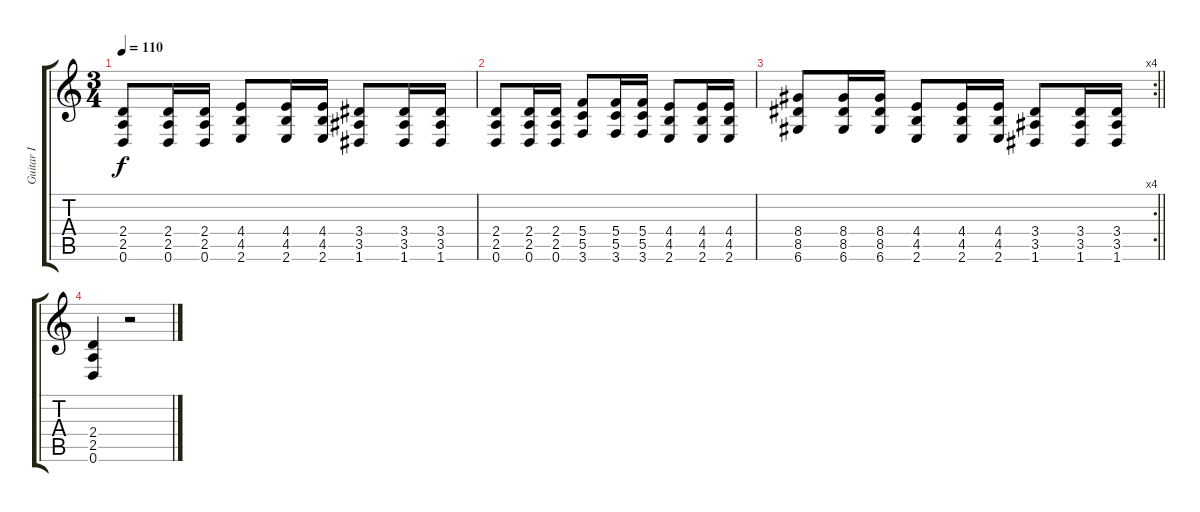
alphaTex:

\track ("Guitar I" "Guitar I") {instrument overdrivenguitar}
\staff {score tabs}
\tuning (D4 A3 F3 C3 G2 D2) {hide}
\ts (3 4)
\tempo 110
\clef g2
\ks c
(2.4 2.5 0.6).8{dy f} (2.4 2.5 0.6).16 (2.4 2.5 0.6).16 (4.4 4.5 2.6).8 (4.4 4.5 2.6).16 (4.4 4.5 2.6).16 (3.4 3.5 1.6).8 (3.4 3.5 1.6).16 (3.4 3.5 1.6).16 |
(2.4 2.5 0.6).8 (2.4 2.5 0.6).16 (2.4 2.5 0.6).16 (5.4 5.5 3.6).8 (5.4 5.5 3.6).16 (5.4 5.5 3.6).16 (4.4 4.5 2.6).8 (4.4 4.5 2.6).16 (4.4 4.5 2.6).16 |
\rc 4
\barLineRight lightlight
(8.4 8.5 6.6).8 (8.4 8.5 6.6).16 (8.4 8.5 6.6).16 (4.4 4.5 2.6).8 (4.4 4.5 2.6).16 (4.4 4.5 2.6).16 (3.4 3.5 1.6).8 (3.4 3.5 1.6).16 (3.4 3.5 1.6).16 |
(2.4 2.5 0.6).4 r.2
